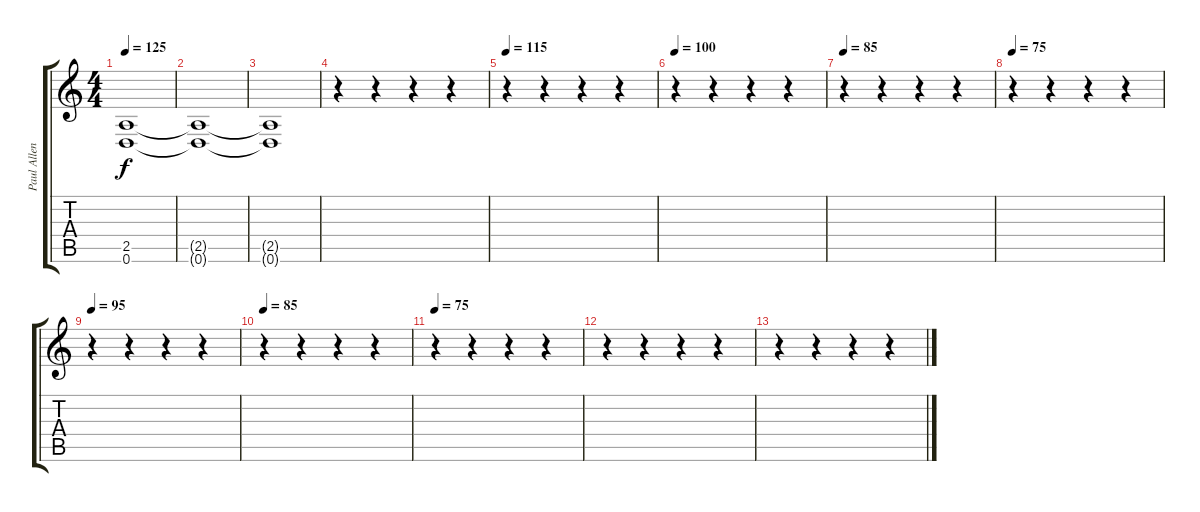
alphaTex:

\track ("Paul Allender" "Paul Allen") {instrument distortionguitar}
\staff {score tabs}
\tuning (D4 A3 F3 C3 G2 D2) {hide}
\ts (4 4)
\tempo 125
\clef g2
\ks c
(2.5{t} 0.6{t}).1{dy f} |
(2.5{t} 0.6{t}).1 |
(2.5{t} 0.6{t}).1 |
r.4 r.4 r.4 r.4 |
\tempo 115
r.4 r.4 r.4 r.4 |
\tempo 100
r.4 r.4 r.4 r.4 |
\tempo 85
r.4 r.4 r.4 r.4 |
\tempo 75
r.4 r.4 r.4 r.4 |
\tempo 95
r.4 r.4 r.4 r.4 |
\tempo 85
r.4 r.4 r.4 r.4 |
\tempo 75
r.4 r.4 r.4 r.4 |
r.4 r.4 r.4 r.4 |
r.4 r.4 r.4 r.4
